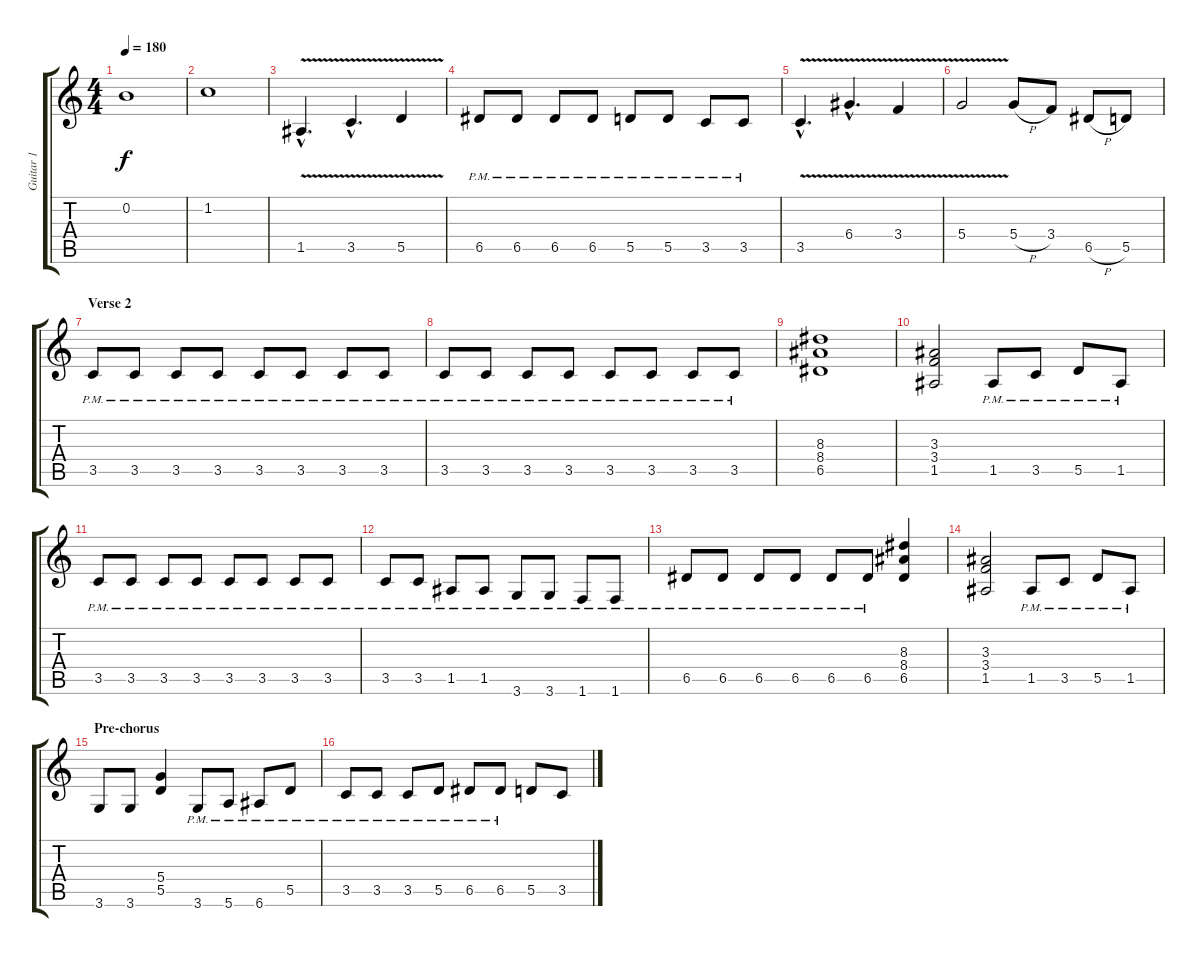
\track ("Guitar 1" "Guitar 1") {instrument acousticguitarnylon}
\staff {score tabs}
\tuning (E4 B3 G3 D3 A2 E2) {hide}
\ts (4 4)
\tempo 180
\clef g2
\ks c
0.2.1{dy f} |
1.2.1 |
1.5{v hac}.4{d} 3.5{v hac}.4{d} 5.5{v}.4 |
6.5{pm}.8 6.5{pm}.8 6.5{pm}.8 6.5{pm}.8 5.5{pm}.8 5.5{pm}.8 3.5{pm}.8 3.5{pm}.8 |
3.5{v hac}.4{d} 6.4{v hac}.4{d} 3.4{v}.4 |
5.4{v}.2 5.4{h}.8 3.4.8 6.5{h}.8 5.5.8 |
\section ("" "Verse 2")
3.5{pm}.8 3.5{pm}.8 3.5{pm}.8 3.5{pm}.8 3.5{pm}.8 3.5{pm}.8 3.5{pm}.8 3.5{pm}.8 |
3.5{pm}.8 3.5{pm}.8 3.5{pm}.8 3.5{pm}.8 3.5{pm}.8 3.5{pm}.8 3.5{pm}.8 3.5{pm}.8 |
(8.3 8.4 6.5).1 |
(3.3 3.4 1.5).2 1.5{pm}.8 3.5{pm}.8 5.5{pm}.8 1.5{pm}.8 |
3.5{pm}.8 3.5{pm}.8 3.5{pm}.8 3.5{pm}.8 3.5{pm}.8 3.5{pm}.8 3.5{pm}.8 3.5{pm}.8 |
3.5{pm}.8 3.5{pm}.8 1.5{pm}.8 1.5{pm}.8 3.6{pm}.8 3.6{pm}.8 1.6{pm}.8 1.6{pm}.8 |
6.5{pm}.8 6.5{pm}.8 6.5{pm}.8 6.5{pm}.8 6.5{pm}.8 6.5{pm}.8 (8.3 8.4 6.5).4 |
(3.3 3.4 1.5).2 1.5{pm}.8 3.5{pm}.8 5.5{pm}.8 1.5{pm}.8 |
\section ("" "Pre-chorus")
3.6.8 3.6.8 (5.4 5.5).4 3.6{pm}.8 5.6{pm}.8 6.6{pm}.8 5.5{pm}.8 |
3.5{pm}.8 3.5{pm}.8 3.5{pm}.8 5.5{pm}.8 6.5{pm}.8 6.5{pm}.8 5.5.8 3.5.8
